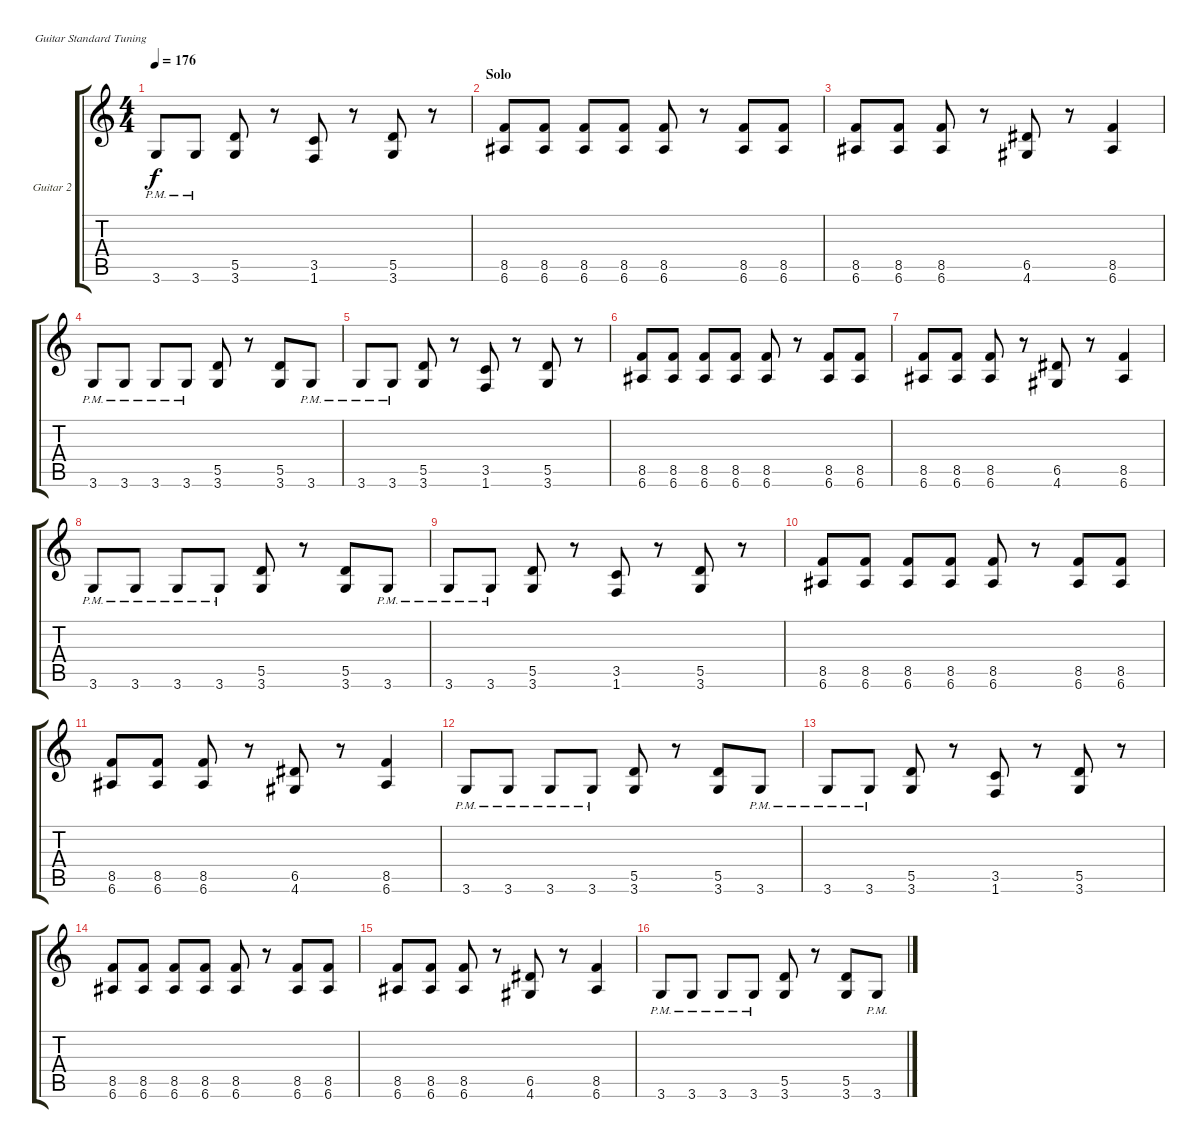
\bracketExtendMode groupsimilarinstruments
\firstSystemTrackNameOrientation horizontal
\otherSystemsTrackNameOrientation horizontal
\track ("Guitar 2" "Guitar 2") {instrument distortionguitar}
\staff {score tabs}
\tuning (E4 B3 G3 D3 A2 E2)
\ts (4 4)
\tempo 176
\clef g2
\scale
0.333333
\ks c
3.6{pm}.8{dy f} 3.6{pm}.8 (5.5 3.6).8 r.8 (3.5 1.6).8 r.8 (5.5 3.6).8 r.8 |
\section ("" "Solo")
\scale
0.333333 (8.5 6.6).8 (8.5 6.6).8 (8.5 6.6).8 (8.5 6.6).8 (8.5 6.6).8 r.8 (8.5 6.6).8 (8.5 6.6).8 |
\scale
0.333333 (8.5 6.6).8 (8.5 6.6).8 (8.5 6.6).8 r.8 (6.5 4.6).8 r.8 (8.5 6.6).4 |
\scale
0.333333 3.6{pm}.8 3.6{pm}.8 3.6{pm}.8 3.6{pm}.8 (5.5 3.6).8 r.8 (5.5 3.6).8 3.6{pm}.8 |
\scale
0.333333 3.6{pm}.8 3.6{pm}.8 (5.5 3.6).8 r.8 (3.5 1.6).8 r.8 (5.5 3.6).8 r.8 |
\scale
0.333333 (8.5 6.6).8 (8.5 6.6).8 (8.5 6.6).8 (8.5 6.6).8 (8.5 6.6).8 r.8 (8.5 6.6).8 (8.5 6.6).8 |
\scale
0.333333 (8.5 6.6).8 (8.5 6.6).8 (8.5 6.6).8 r.8 (6.5 4.6).8 r.8 (8.5 6.6).4 |
\scale
0.333333 3.6{pm}.8 3.6{pm}.8 3.6{pm}.8 3.6{pm}.8 (5.5 3.6).8 r.8 (5.5 3.6).8 3.6{pm}.8 |
\scale
0.333333 3.6{pm}.8 3.6{pm}.8 (5.5 3.6).8 r.8 (3.5 1.6).8 r.8 (5.5 3.6).8 r.8 |
\scale
0.333333 (8.5 6.6).8 (8.5 6.6).8 (8.5 6.6).8 (8.5 6.6).8 (8.5 6.6).8 r.8 (8.5 6.6).8 (8.5 6.6).8 |
\scale
0.333333 (8.5 6.6).8 (8.5 6.6).8 (8.5 6.6).8 r.8 (6.5 4.6).8 r.8 (8.5 6.6).4 |
\scale
0.333333 3.6{pm}.8 3.6{pm}.8 3.6{pm}.8 3.6{pm}.8 (5.5 3.6).8 r.8 (5.5 3.6).8 3.6{pm}.8 |
\scale
0.333333 3.6{pm}.8 3.6{pm}.8 (5.5 3.6).8 r.8 (3.5 1.6).8 r.8 (5.5 3.6).8 r.8 |
\scale
0.333333 (8.5 6.6).8 (8.5 6.6).8 (8.5 6.6).8 (8.5 6.6).8 (8.5 6.6).8 r.8 (8.5 6.6).8 (8.5 6.6).8 |
\scale
0.333333 (8.5 6.6).8 (8.5 6.6).8 (8.5 6.6).8 r.8 (6.5 4.6).8 r.8 (8.5 6.6).4 |
\scale
0.333333 3.6{pm}.8 3.6{pm}.8 3.6{pm}.8 3.6{pm}.8 (5.5 3.6).8 r.8 (5.5 3.6).8 3.6{pm}.8
